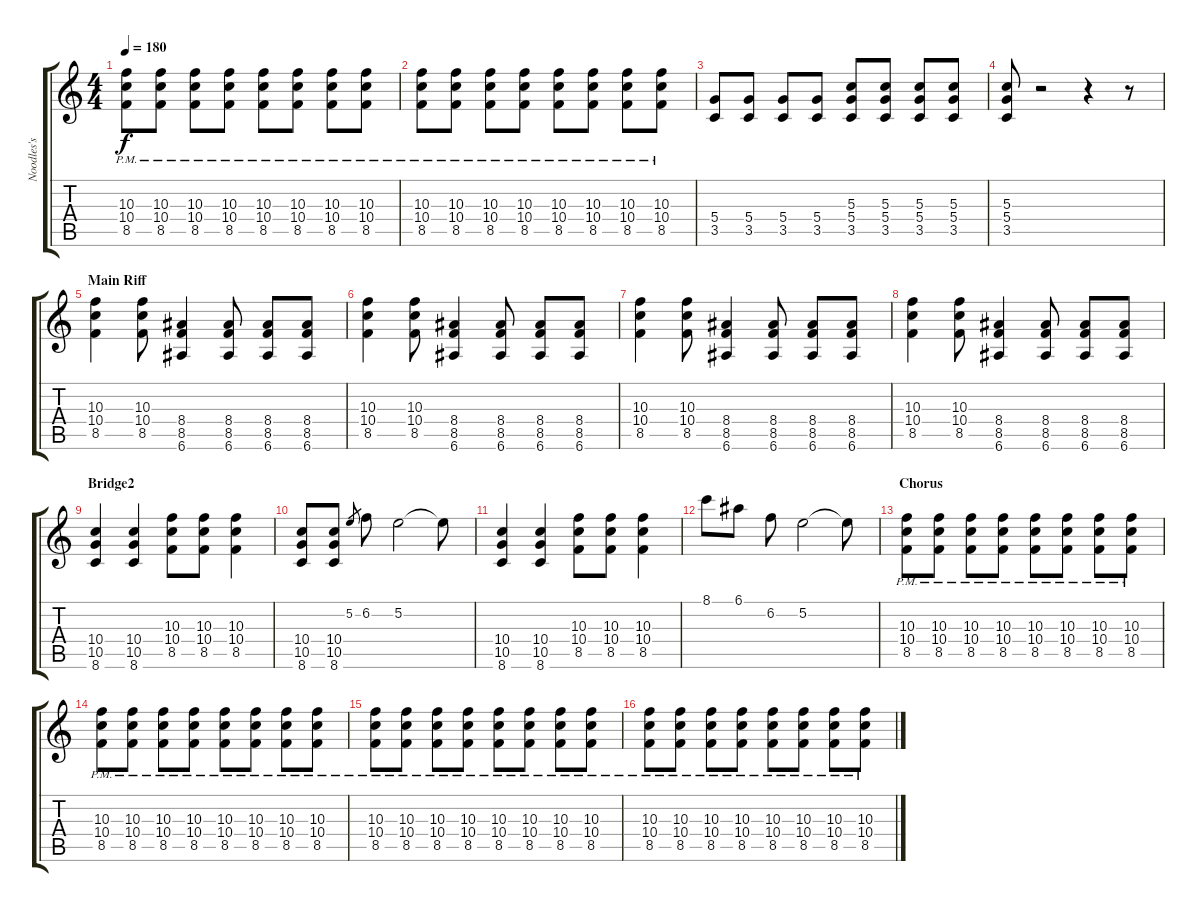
\track ("Noodles's guitar" "Noodles's ") {instrument overdrivenguitar}
\staff {score tabs}
\tuning (E4 B3 G3 D3 A2 E2) {hide}
\ts (4 4)
\tempo 180
\clef g2
\ks c
(10.3{pm} 10.4{pm} 8.5{pm}).8{dy f} (10.3{pm} 10.4{pm} 8.5{pm}).8 (10.3{pm} 10.4{pm} 8.5{pm}).8 (10.3{pm} 10.4{pm} 8.5{pm}).8 (10.3{pm} 10.4{pm} 8.5{pm}).8 (10.3{pm} 10.4{pm} 8.5{pm}).8 (10.3{pm} 10.4{pm} 8.5{pm}).8 (10.3{pm} 10.4{pm} 8.5{pm}).8 |
(10.3{pm} 10.4{pm} 8.5{pm}).8 (10.3{pm} 10.4{pm} 8.5{pm}).8 (10.3{pm} 10.4{pm} 8.5{pm}).8 (10.3{pm} 10.4{pm} 8.5{pm}).8 (10.3{pm} 10.4{pm} 8.5{pm}).8 (10.3{pm} 10.4{pm} 8.5{pm}).8 (10.3{pm} 10.4{pm} 8.5{pm}).8 (10.3{pm} 10.4{pm} 8.5{pm}).8 |
(5.4 3.5).8 (5.4 3.5).8 (5.4 3.5).8 (5.4 3.5).8 (5.3 5.4 3.5).8 (5.3 5.4 3.5).8 (5.3 5.4 3.5).8 (5.3 5.4 3.5).8 |
(5.3 5.4 3.5).8 r.2 r.4 r.8 |
\section ("" "Main Riff")
(10.3 10.4 8.5).4 (10.3 10.4 8.5).8 (8.4 8.5 6.6).4 (8.4 8.5 6.6).8 (8.4 8.5 6.6).8 (8.4 8.5 6.6).8 |
(10.3 10.4 8.5).4 (10.3 10.4 8.5).8 (8.4 8.5 6.6).4 (8.4 8.5 6.6).8 (8.4 8.5 6.6).8 (8.4 8.5 6.6).8 |
(10.3 10.4 8.5).4 (10.3 10.4 8.5).8 (8.4 8.5 6.6).4 (8.4 8.5 6.6).8 (8.4 8.5 6.6).8 (8.4 8.5 6.6).8 |
(10.3 10.4 8.5).4 (10.3 10.4 8.5).8 (8.4 8.5 6.6).4 (8.4 8.5 6.6).8 (8.4 8.5 6.6).8 (8.4 8.5 6.6).8 |
\section ("" "Bridge2")
(10.4 10.5 8.6).4 (10.4 10.5 8.6).4 (10.3 10.4 8.5).8 (10.3 10.4 8.5).8 (10.3 10.4 8.5).4 |
(10.4 10.5 8.6).8 (10.4 10.5 8.6).8 5.2.8{gr} 6.2.8 5.2.2 5.2{t}.8 |
(10.4 10.5 8.6).4 (10.4 10.5 8.6).4 (10.3 10.4 8.5).8 (10.3 10.4 8.5).8 (10.3 10.4 8.5).4 |
8.1.8 6.1.8 6.2.8 5.2.2 5.2{t}.8 |
\section ("" "Chorus")
(10.3{pm} 10.4{pm} 8.5{pm}).8 (10.3{pm} 10.4{pm} 8.5{pm}).8 (10.3{pm} 10.4{pm} 8.5{pm}).8 (10.3{pm} 10.4{pm} 8.5{pm}).8 (10.3{pm} 10.4{pm} 8.5{pm}).8 (10.3{pm} 10.4{pm} 8.5{pm}).8 (10.3{pm} 10.4{pm} 8.5{pm}).8 (10.3{pm} 10.4{pm} 8.5{pm}).8 |
(10.3{pm} 10.4{pm} 8.5{pm}).8 (10.3{pm} 10.4{pm} 8.5{pm}).8 (10.3{pm} 10.4{pm} 8.5{pm}).8 (10.3{pm} 10.4{pm} 8.5{pm}).8 (10.3{pm} 10.4{pm} 8.5{pm}).8 (10.3{pm} 10.4{pm} 8.5{pm}).8 (10.3{pm} 10.4{pm} 8.5{pm}).8 (10.3{pm} 10.4{pm} 8.5{pm}).8 |
(10.3{pm} 10.4{pm} 8.5{pm}).8 (10.3{pm} 10.4{pm} 8.5{pm}).8 (10.3{pm} 10.4{pm} 8.5{pm}).8 (10.3{pm} 10.4{pm} 8.5{pm}).8 (10.3{pm} 10.4{pm} 8.5{pm}).8 (10.3{pm} 10.4{pm} 8.5{pm}).8 (10.3{pm} 10.4{pm} 8.5{pm}).8 (10.3{pm} 10.4{pm} 8.5{pm}).8 |
(10.3{pm} 10.4{pm} 8.5{pm}).8 (10.3{pm} 10.4{pm} 8.5{pm}).8 (10.3{pm} 10.4{pm} 8.5{pm}).8 (10.3{pm} 10.4{pm} 8.5{pm}).8 (10.3{pm} 10.4{pm} 8.5{pm}).8 (10.3{pm} 10.4{pm} 8.5{pm}).8 (10.3{pm} 10.4{pm} 8.5{pm}).8 (10.3{pm} 10.4{pm} 8.5{pm}).8
